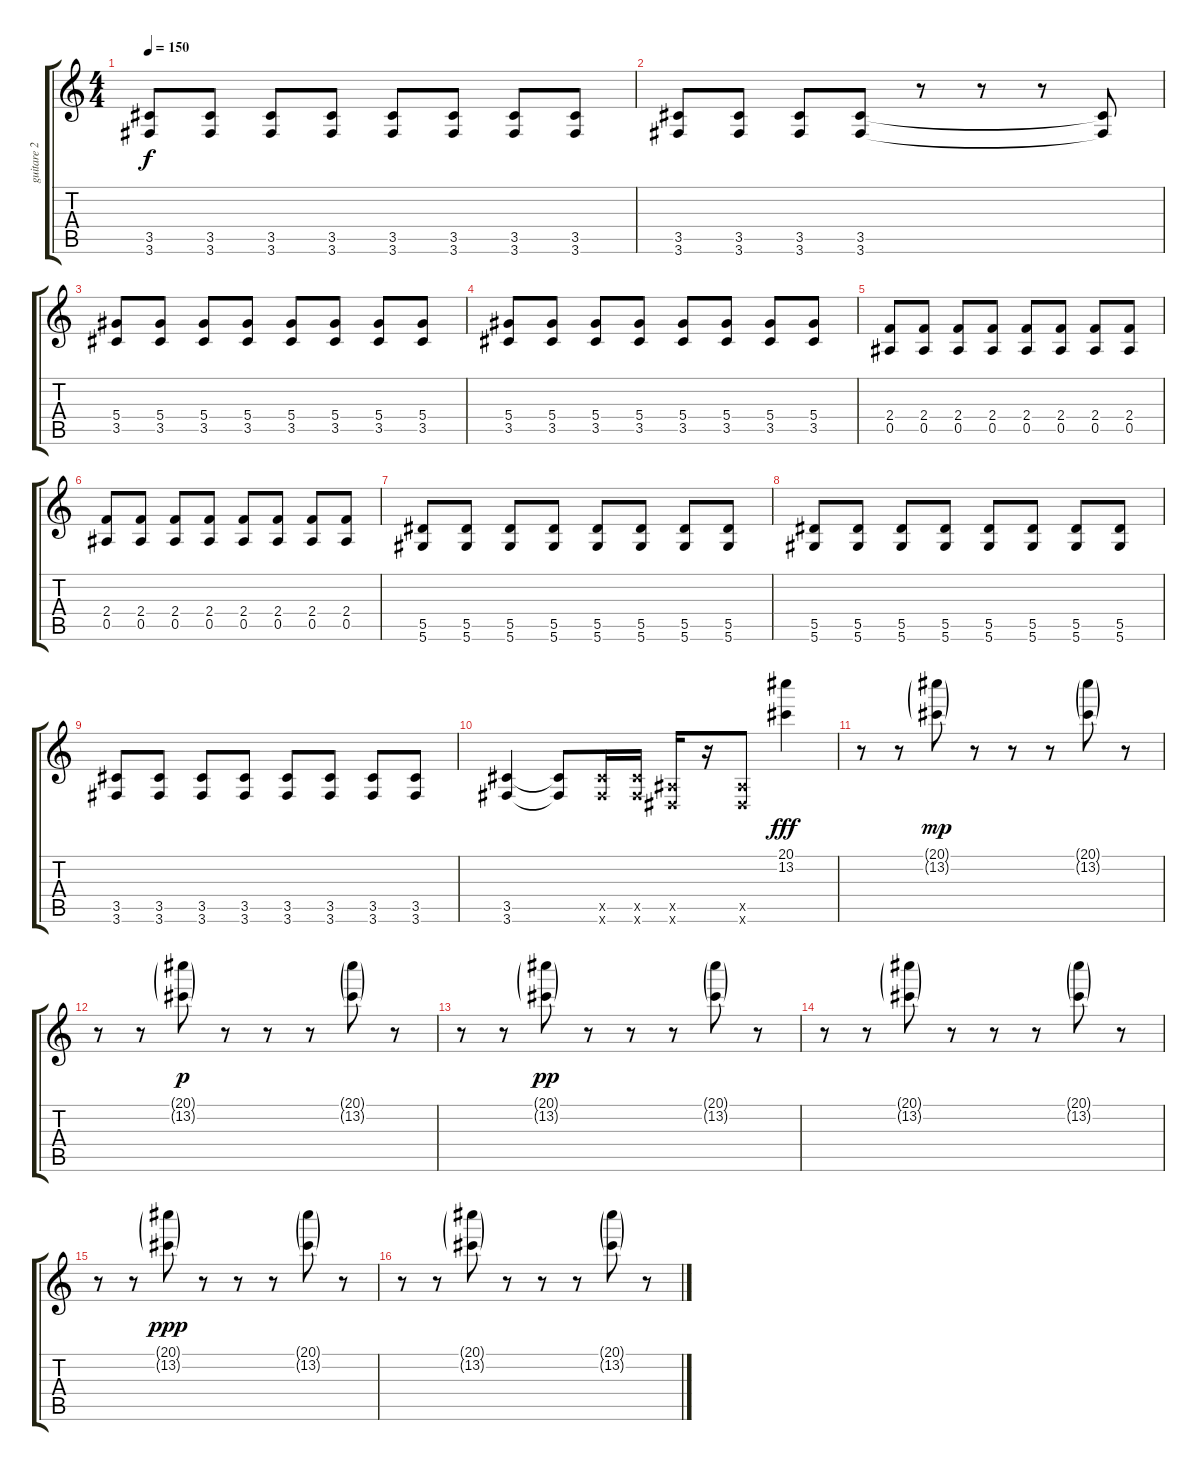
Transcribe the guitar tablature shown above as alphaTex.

\track ("guitare 2" "guitare 2") {instrument overdrivenguitar}
\staff {score tabs}
\tuning (F4 C4 Ab3 Eb3 Bb2 Eb2) {hide}
\ts (4 4)
\tempo 150
\clef g2
\ks c
(3.5 3.6).8{dy f} (3.5 3.6).8 (3.5 3.6).8 (3.5 3.6).8 (3.5 3.6).8 (3.5 3.6).8 (3.5 3.6).8 (3.5 3.6).8 |
(3.5 3.6).8 (3.5 3.6).8 (3.5 3.6).8 (3.5 3.6).8 r.8 r.8 r.8 (3.5{t} 3.6{t}).8 |
(5.4 3.5).8 (5.4 3.5).8 (5.4 3.5).8 (5.4 3.5).8 (5.4 3.5).8 (5.4 3.5).8 (5.4 3.5).8 (5.4 3.5).8 |
(5.4 3.5).8 (5.4 3.5).8 (5.4 3.5).8 (5.4 3.5).8 (5.4 3.5).8 (5.4 3.5).8 (5.4 3.5).8 (5.4 3.5).8 |
(2.4 0.5).8 (2.4 0.5).8 (2.4 0.5).8 (2.4 0.5).8 (2.4 0.5).8 (2.4 0.5).8 (2.4 0.5).8 (2.4 0.5).8 |
(2.4 0.5).8 (2.4 0.5).8 (2.4 0.5).8 (2.4 0.5).8 (2.4 0.5).8 (2.4 0.5).8 (2.4 0.5).8 (2.4 0.5).8 |
(5.5 5.6).8 (5.5 5.6).8 (5.5 5.6).8 (5.5 5.6).8 (5.5 5.6).8 (5.5 5.6).8 (5.5 5.6).8 (5.5 5.6).8 |
(5.5 5.6).8 (5.5 5.6).8 (5.5 5.6).8 (5.5 5.6).8 (5.5 5.6).8 (5.5 5.6).8 (5.5 5.6).8 (5.5 5.6).8 |
(3.5 3.6).8 (3.5 3.6).8 (3.5 3.6).8 (3.5 3.6).8 (3.5 3.6).8 (3.5 3.6).8 (3.5 3.6).8 (3.5 3.6).8 |
(3.5 3.6).4 (3.5{t} 3.6{t}).8 (3.5{x} 3.6{x}).16 (3.5{x} 3.6{x}).16 (0.5{x} 0.6{x}).16 r.16 (0.5{x} 0.6{x}).8 (20.1 13.2).4{dy fff} |
r.8 r.8 (20.1{g} 13.2{g}).8{dy mp} r.8 r.8 r.8 (20.1{g} 13.2{g}).8 r.8 |
r.8 r.8 (20.1{g} 13.2{g}).8{dy p} r.8 r.8 r.8 (20.1{g} 13.2{g}).8 r.8 |
r.8 r.8 (20.1{g} 13.2{g}).8{dy pp} r.8 r.8 r.8 (20.1{g} 13.2{g}).8 r.8 |
r.8 r.8 (20.1{g} 13.2{g}).8 r.8 r.8 r.8 (20.1{g} 13.2{g}).8 r.8 |
r.8 r.8 (20.1{g} 13.2{g}).8{dy ppp} r.8 r.8 r.8 (20.1{g} 13.2{g}).8 r.8 |
r.8 r.8 (20.1{g} 13.2{g}).8 r.8 r.8 r.8 (20.1{g} 13.2{g}).8 r.8
